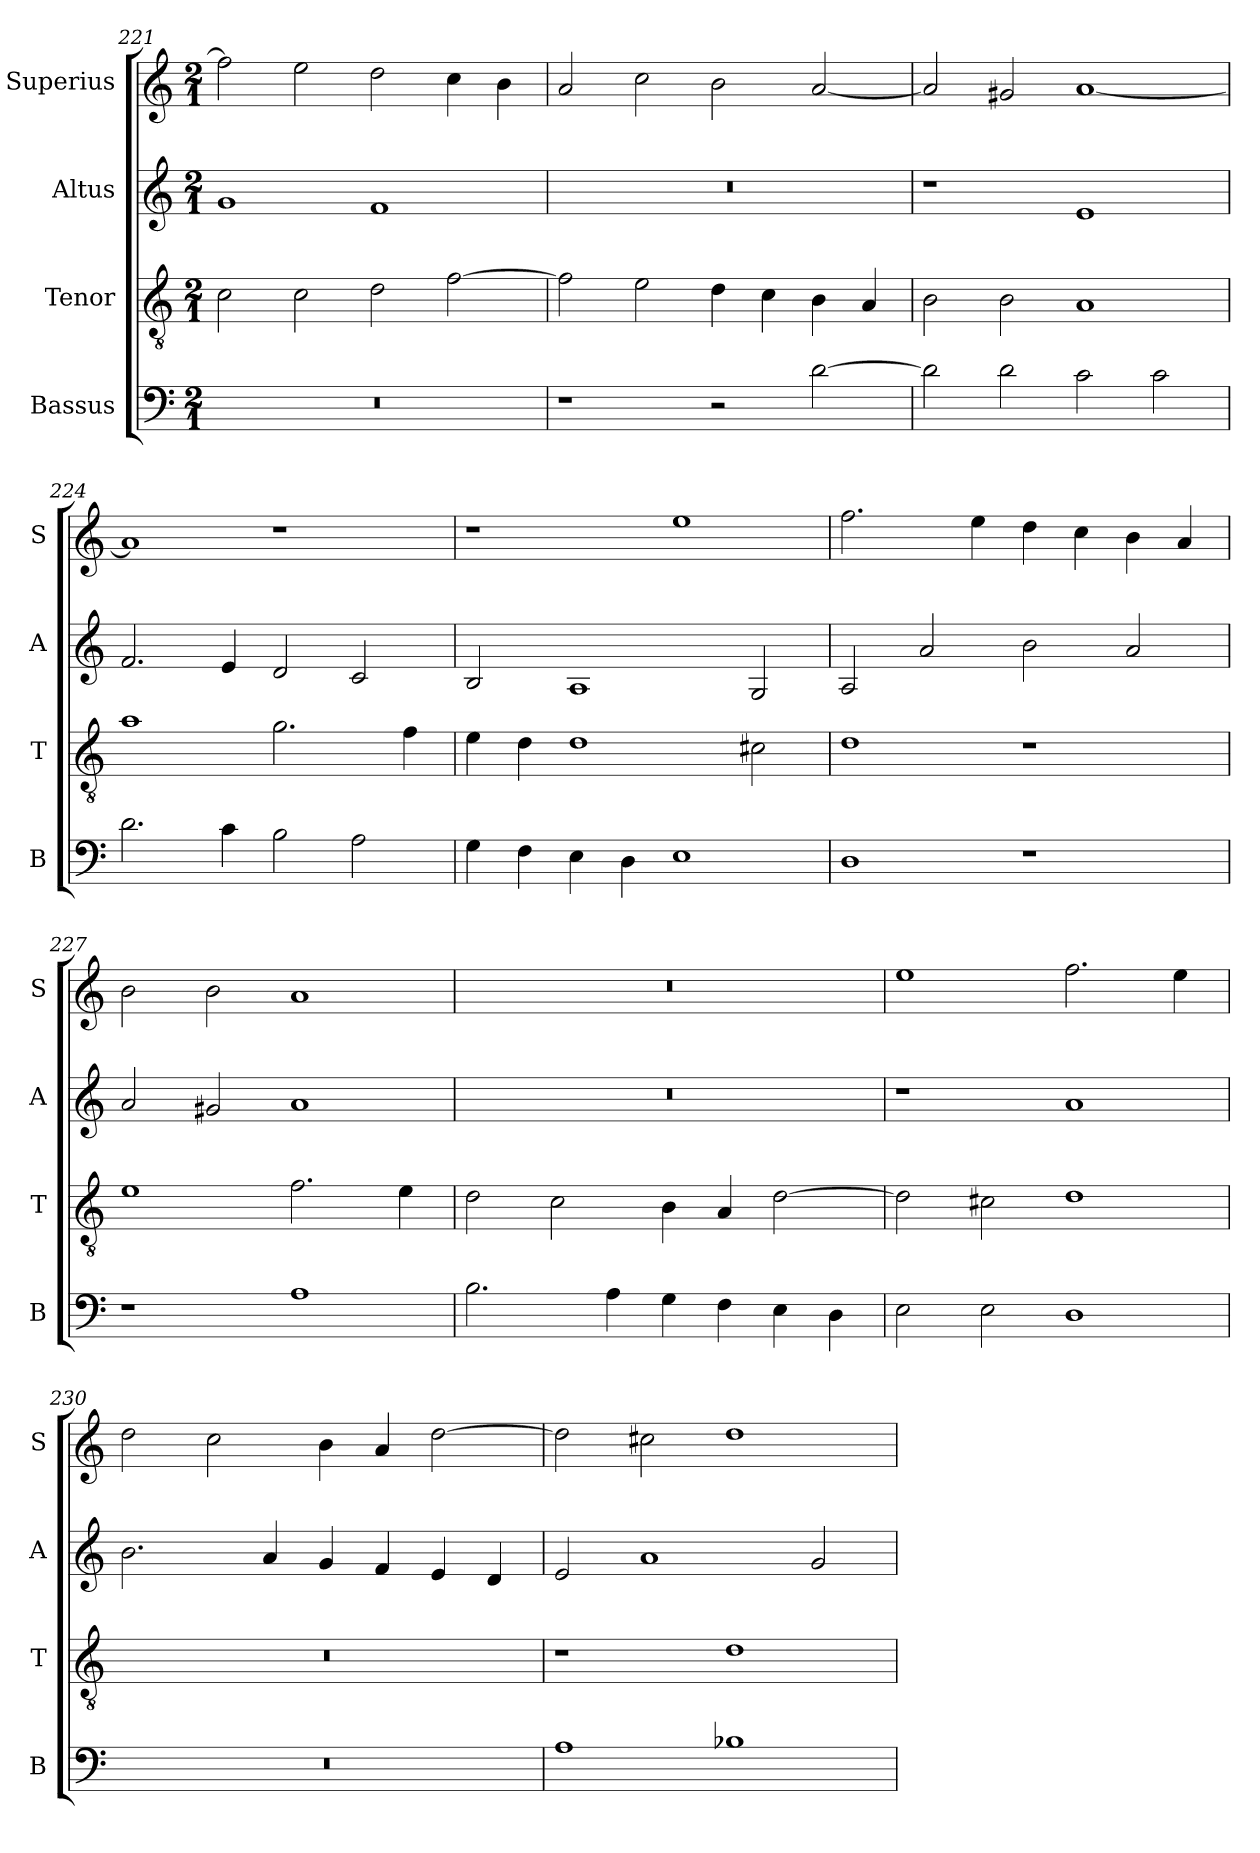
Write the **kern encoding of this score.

**kern	**kern	**kern	**kern
*part4	*part3	*part2	*part1
*staff4	*staff3	*staff2	*staff1
*I"Bassus	*I"Tenor	*I"Altus	*I"Superius
*I'B	*I'T	*I'A	*I'S
*clefF4	*clefGv2	*clefG2	*clefG2
*k[]	*k[]	*k[]	*k[]
*C:	*C:	*C:	*C:
*M2/1	*M2/1	*M2/1	*M2/1
=221	=221	=221	=221
0r	2c	1g	2ff]
.	2c	.	2ee
.	2d	1f	2dd
.	[2f	.	4cc
.	.	.	4b
=222	=222	=222	=222
1r	2f]	0r	2a
.	2e	.	2cc
2r	4d	.	2b
.	4c	.	.
[2d	4B	.	[2a
.	4A	.	.
=223	=223	=223	=223
2d]	2B	1r	2a]
2d	2B	.	2g#X
2c	1A	1e	[1a
2c	.	.	.
=224	=224	=224	=224
2.d	1a	2.f	1a]
4c	.	4e	.
2B	2.g	2d	1r
2A	.	2c	.
.	4f	.	.
=225	=225	=225	=225
4G	4e	2B	1r
4F	4d	.	.
4E	1d	1A	.
4D	.	.	.
1E	.	.	1ee
.	2c#X	2G	.
=226	=226	=226	=226
1D	1d	2A	2.ff
.	.	2a	.
.	.	.	4ee
1r	1r	2b	4dd
.	.	.	4cc
.	.	2a	4b
.	.	.	4a
=227	=227	=227	=227
1r	1e	2a	2b
.	.	2g#X	2b
1A	2.f	1a	1a
.	4e	.	.
=228	=228	=228	=228
2.B	2d	0r	0r
.	2c	.	.
4A	.	.	.
4G	4B	.	.
4F	4A	.	.
4E	[2d	.	.
4D	.	.	.
=229	=229	=229	=229
2E	2d]	1r	1ee
2E	2c#X	.	.
1D	1d	1a	2.ff
.	.	.	4ee
=230	=230	=230	=230
0r	0r	2.b	2dd
.	.	.	2cc
.	.	4a	.
.	.	4g	4b
.	.	4f	4a
.	.	4e	[2dd
.	.	4d	.
=231	=231	=231	=231
1A	1r	2e	2dd]
.	.	1a	2cc#X
1B-X	1d	.	1dd
.	.	2g	.
=	=	=	=
*-	*-	*-	*-
